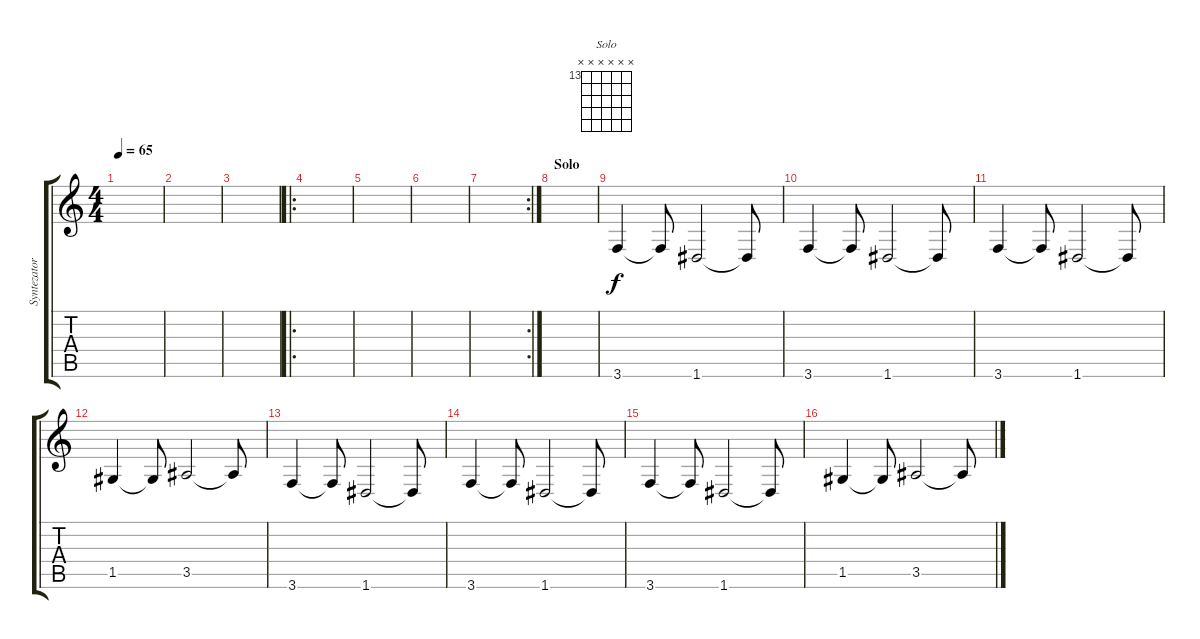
\track ("Syntezatory" "Syntezator") {instrument acousticguitarnylon}
\staff {score tabs}
\tuning (D4 A3 F3 C3 G2 D2) {hide}
\chord ("Solo" x x x x x x) {firstfret 13}
\ts (4 4)
\tempo 65
\clef g2
\ks c
|
|
|
\ro
|
|
|
\rc 2
|
\section ("" "Solo")
|
3.6.4{volume 12 instrument synthbass2} 3.6{t}.8 1.6.2 1.6{t}.8 |
3.6.4 3.6{t}.8 1.6.2 1.6{t}.8 |
3.6.4 3.6{t}.8 1.6.2 1.6{t}.8 |
1.5.4 1.5{t}.8 3.5.2 3.5{t}.8 |
3.6.4{volume 12 instrument electricbassfinger} 3.6{t}.8 1.6.2 1.6{t}.8 |
3.6.4 3.6{t}.8 1.6.2 1.6{t}.8 |
3.6.4 3.6{t}.8 1.6.2 1.6{t}.8 |
1.5.4 1.5{t}.8 3.5.2 3.5{t}.8
